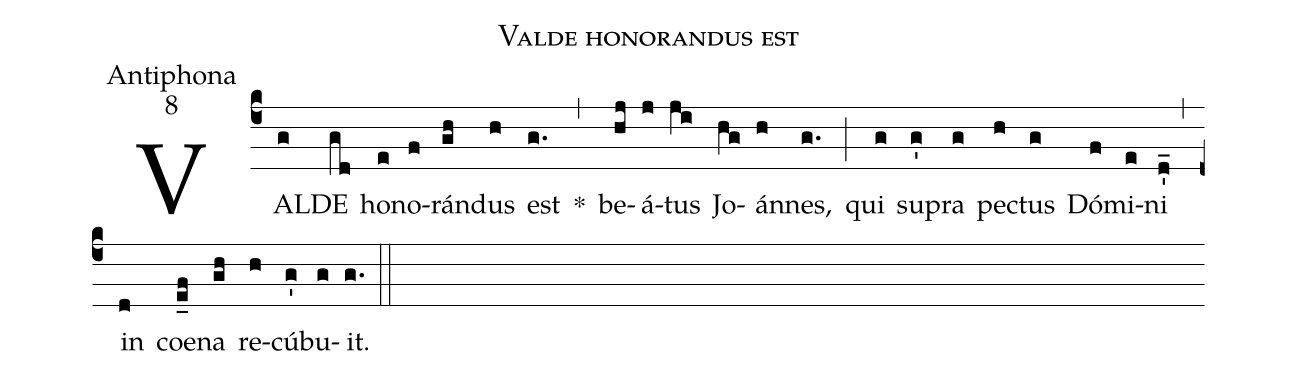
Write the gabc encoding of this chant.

name:Valde honorandus est;
office-part:Antiphona;
mode:8;
%%
(c4) VAL(g)DE(gd) ho(e)no(f)rán(gh)dus(h) est(g.) *(,) be(hj)á(j)tus(ji) Jo(hg)án(h)nes,(g.) (;) qui(g) su(g')pra(g) pe(h)ctus(g) Dó(f)mi(e)ni(d'_) (,) in(d) coe(e_f)na(gh) re(h)cú(g')bu(g)it.(g.) (::)
